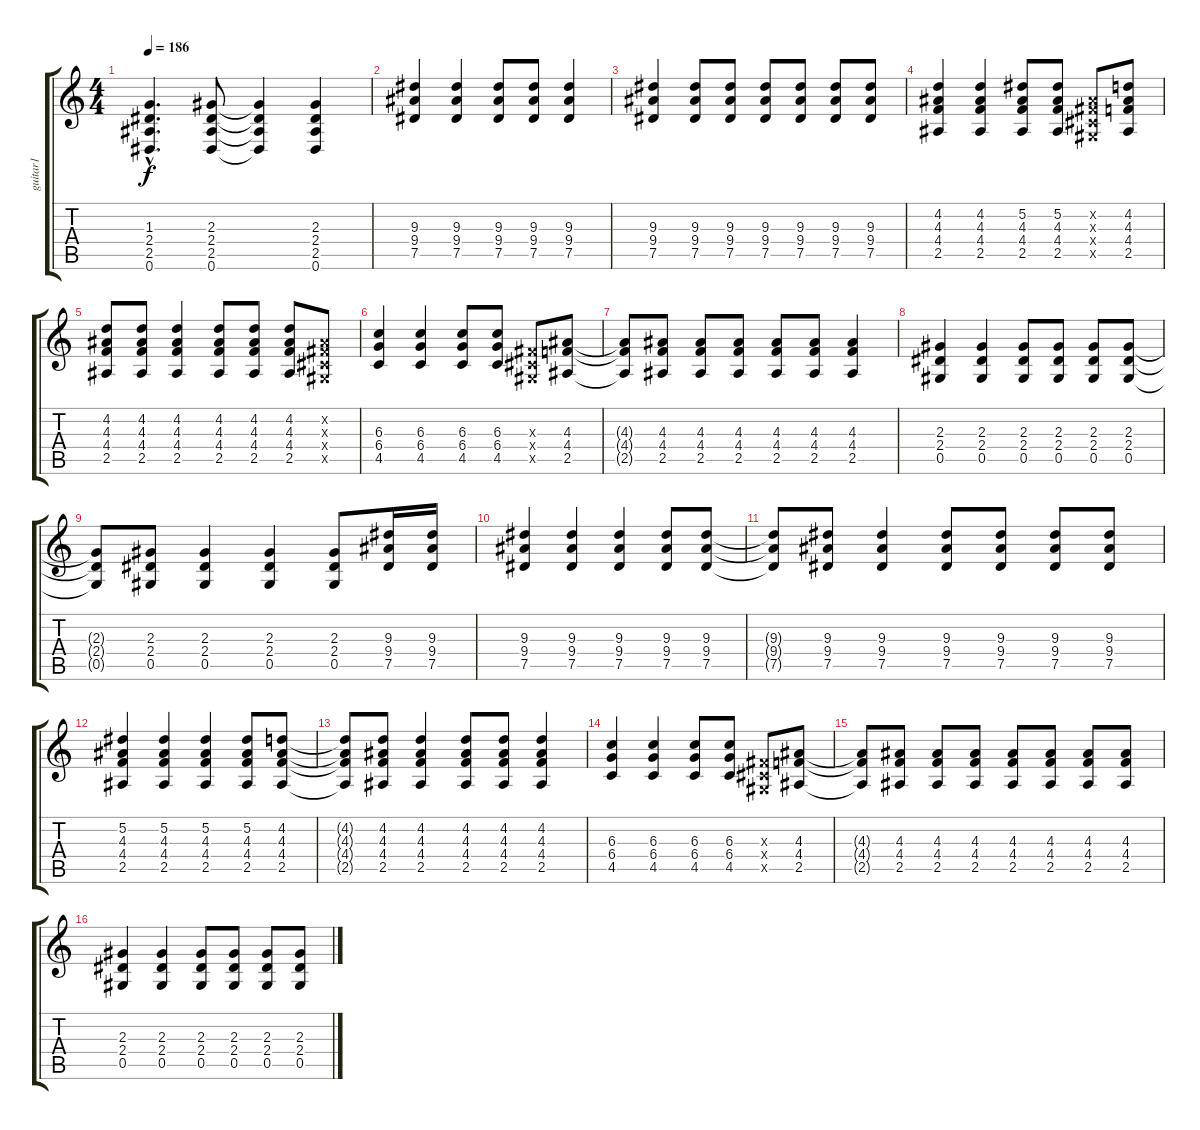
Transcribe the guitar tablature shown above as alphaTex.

\track ("guitar1" "guitar1") {instrument distortionguitar}
\staff {score tabs}
\tuning (Eb4 Bb3 Gb3 Db3 Ab2 Eb2) {hide}
\ts (4 4)
\tempo 186
\clef g2
\ks c
(1.3{hac} 2.4{hac} 2.5{hac} 0.6{hac}).4{d dy f} (2.3 2.4 2.5 0.6).8 (2.3{t} 2.4{t} 2.5{t} 0.6{t}).4 (2.3 2.4 2.5 0.6).4 |
(9.3 9.4 7.5).4 (9.3 9.4 7.5).4 (9.3 9.4 7.5).8 (9.3 9.4 7.5).8 (9.3 9.4 7.5).4 |
(9.3 9.4 7.5).4 (9.3 9.4 7.5).8 (9.3 9.4 7.5).8 (9.3 9.4 7.5).8 (9.3 9.4 7.5).8 (9.3 9.4 7.5).8 (9.3 9.4 7.5).8 |
(4.2 4.3 4.4 2.5).4 (4.2 4.3 4.4 2.5).4 (5.2 4.3 4.4 2.5).8 (5.2 4.3 4.4 2.5).8 (0.2{x} 0.3{x} 0.4{x} 0.5{x}).8 (4.2 4.3 4.4 2.5).8 |
(4.2 4.3 4.4 2.5).8 (4.2 4.3 4.4 2.5).8 (4.2 4.3 4.4 2.5).4 (4.2 4.3 4.4 2.5).8 (4.2 4.3 4.4 2.5).8 (4.2 4.3 4.4 2.5).8 (0.2{x} 0.3{x} 0.4{x} 0.5{x}).8 |
(6.3 6.4 4.5).4 (6.3 6.4 4.5).4 (6.3 6.4 4.5).8 (6.3 6.4 4.5).8 (0.3{x} 0.4{x} 0.5{x}).8 (4.3 4.4 2.5).8 |
(4.3{t} 4.4{t} 2.5{t}).8 (4.3 4.4 2.5).8 (4.3 4.4 2.5).8 (4.3 4.4 2.5).8 (4.3 4.4 2.5).8 (4.3 4.4 2.5).8 (4.3 4.4 2.5).4 |
(2.3 2.4 0.5).4 (2.3 2.4 0.5).4 (2.3 2.4 0.5).8 (2.3 2.4 0.5).8 (2.3 2.4 0.5).8 (2.3 2.4 0.5).8 |
(2.3{t} 2.4{t} 0.5{t}).8 (2.3 2.4 0.5).8 (2.3 2.4 0.5).4 (2.3 2.4 0.5).4 (2.3 2.4 0.5).8 (9.3 9.4 7.5).16 (9.3 9.4 7.5).16 |
(9.3 9.4 7.5).4 (9.3 9.4 7.5).4 (9.3 9.4 7.5).4 (9.3 9.4 7.5).8 (9.3 9.4 7.5).8 |
(9.3{t} 9.4{t} 7.5{t}).8 (9.3 9.4 7.5).8 (9.3 9.4 7.5).4 (9.3 9.4 7.5).8 (9.3 9.4 7.5).8 (9.3 9.4 7.5).8 (9.3 9.4 7.5).8 |
(5.2 4.3 4.4 2.5).4 (5.2 4.3 4.4 2.5).4 (5.2 4.3 4.4 2.5).4 (5.2 4.3 4.4 2.5).8 (4.2 4.3 4.4 2.5).8 |
(4.2{t} 4.3{t} 4.4{t} 2.5{t}).8 (4.2 4.3 4.4 2.5).8 (4.2 4.3 4.4 2.5).4 (4.2 4.3 4.4 2.5).8 (4.2 4.3 4.4 2.5).8 (4.2 4.3 4.4 2.5).4 |
(6.3 6.4 4.5).4 (6.3 6.4 4.5).4 (6.3 6.4 4.5).8 (6.3 6.4 4.5).8 (0.3{x} 0.4{x} 0.5{x}).8 (4.3 4.4 2.5).8 |
(4.3{t} 4.4{t} 2.5{t}).8 (4.3 4.4 2.5).8 (4.3 4.4 2.5).8 (4.3 4.4 2.5).8 (4.3 4.4 2.5).8 (4.3 4.4 2.5).8 (4.3 4.4 2.5).8 (4.3 4.4 2.5).8 |
(2.3 2.4 0.5).4 (2.3 2.4 0.5).4 (2.3 2.4 0.5).8 (2.3 2.4 0.5).8 (2.3 2.4 0.5).8 (2.3 2.4 0.5).8
